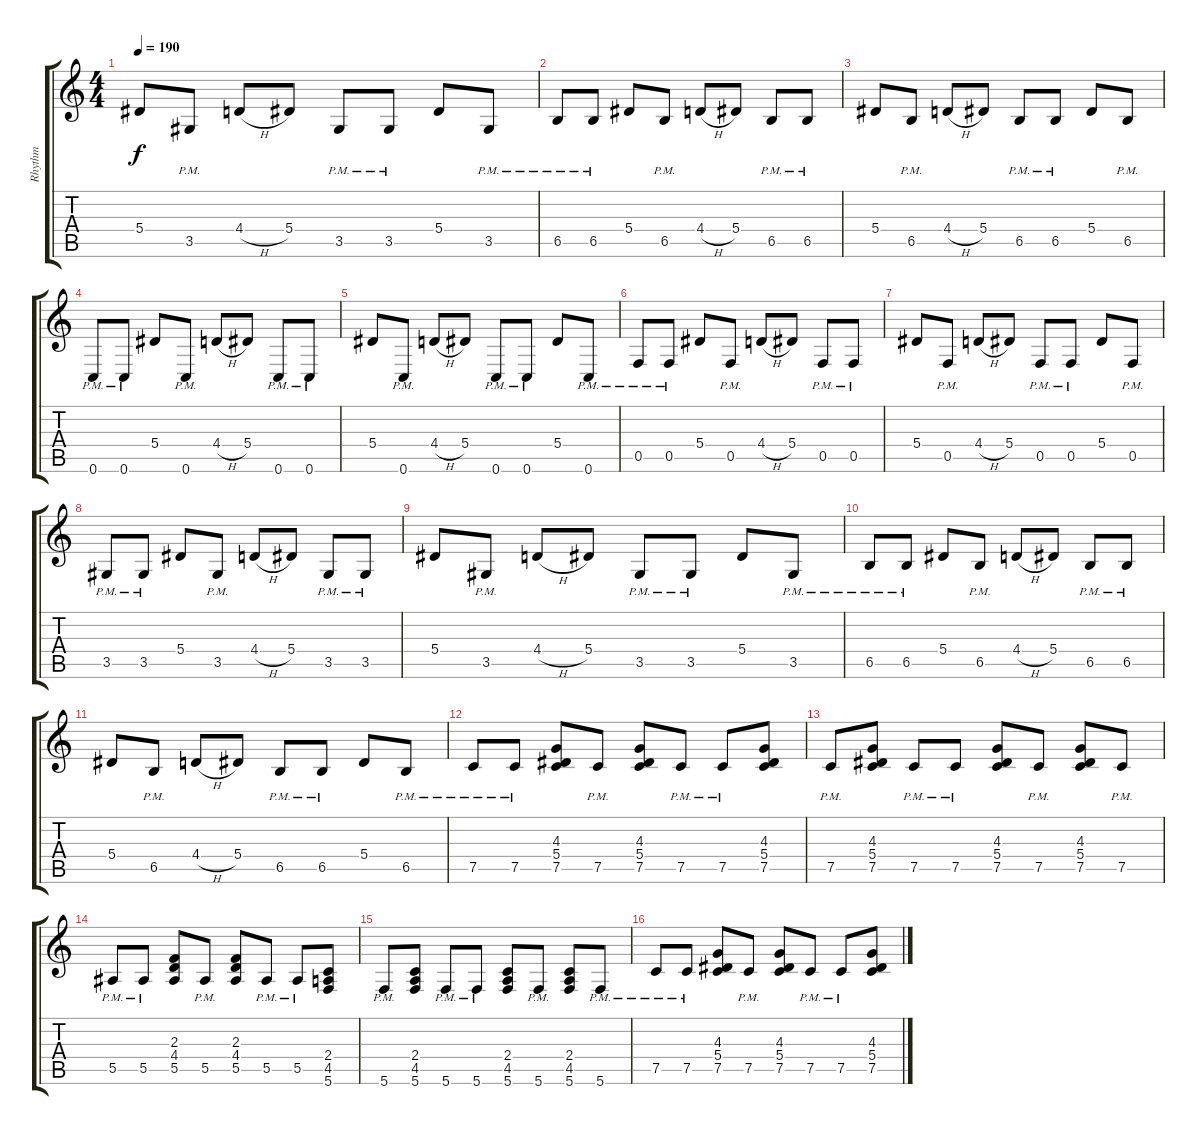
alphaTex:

\track ("Rhythm" "Rhythm") {instrument distortionguitar}
\staff {score tabs}
\tuning (C4 G3 Eb3 Bb2 F2 C2) {hide}
\ts (4 4)
\tempo 190
\clef g2
\ks c
5.4.8{dy f} 3.5{pm}.8 4.4{h}.8 5.4.8 3.5{pm}.8 3.5{pm}.8 5.4.8 3.5{pm}.8 |
6.5{pm}.8 6.5{pm}.8 5.4.8 6.5{pm}.8 4.4{h}.8 5.4.8 6.5{pm}.8 6.5{pm}.8 |
5.4.8 6.5{pm}.8 4.4{h}.8 5.4.8 6.5{pm}.8 6.5{pm}.8 5.4.8 6.5{pm}.8 |
0.6{pm}.8 0.6{pm}.8 5.4.8 0.6{pm}.8 4.4{h}.8 5.4.8 0.6{pm}.8 0.6{pm}.8 |
5.4.8 0.6{pm}.8 4.4{h}.8 5.4.8 0.6{pm}.8 0.6{pm}.8 5.4.8 0.6{pm}.8 |
0.5{pm}.8 0.5{pm}.8 5.4.8 0.5{pm}.8 4.4{h}.8 5.4.8 0.5{pm}.8 0.5{pm}.8 |
5.4.8 0.5{pm}.8 4.4{h}.8 5.4.8 0.5{pm}.8 0.5{pm}.8 5.4.8 0.5{pm}.8 |
3.5{pm}.8 3.5{pm}.8 5.4.8 3.5{pm}.8 4.4{h}.8 5.4.8 3.5{pm}.8 3.5{pm}.8 |
5.4.8 3.5{pm}.8 4.4{h}.8 5.4.8 3.5{pm}.8 3.5{pm}.8 5.4.8 3.5{pm}.8 |
6.5{pm}.8 6.5{pm}.8 5.4.8 6.5{pm}.8 4.4{h}.8 5.4.8 6.5{pm}.8 6.5{pm}.8 |
5.4.8 6.5{pm}.8 4.4{h}.8 5.4.8 6.5{pm}.8 6.5{pm}.8 5.4.8 6.5{pm}.8 |
7.5{pm}.8 7.5{pm}.8 (4.3 5.4 7.5).8 7.5{pm}.8 (4.3 5.4 7.5).8 7.5{pm}.8 7.5{pm}.8 (4.3 5.4 7.5).8 |
7.5{pm}.8 (4.3 5.4 7.5).8 7.5{pm}.8 7.5{pm}.8 (4.3 5.4 7.5).8 7.5{pm}.8 (4.3 5.4 7.5).8 7.5{pm}.8 |
5.5{pm}.8 5.5{pm}.8 (2.3 4.4 5.5).8 5.5{pm}.8 (2.3 4.4 5.5).8 5.5{pm}.8 5.5{pm}.8 (2.4 4.5 5.6).8 |
5.6{pm}.8 (2.4 4.5 5.6).8 5.6{pm}.8 5.6{pm}.8 (2.4 4.5 5.6).8 5.6{pm}.8 (2.4 4.5 5.6).8 5.6{pm}.8 |
7.5{pm}.8 7.5{pm}.8 (4.3 5.4 7.5).8 7.5{pm}.8 (4.3 5.4 7.5).8 7.5{pm}.8 7.5{pm}.8 (4.3 5.4 7.5).8
